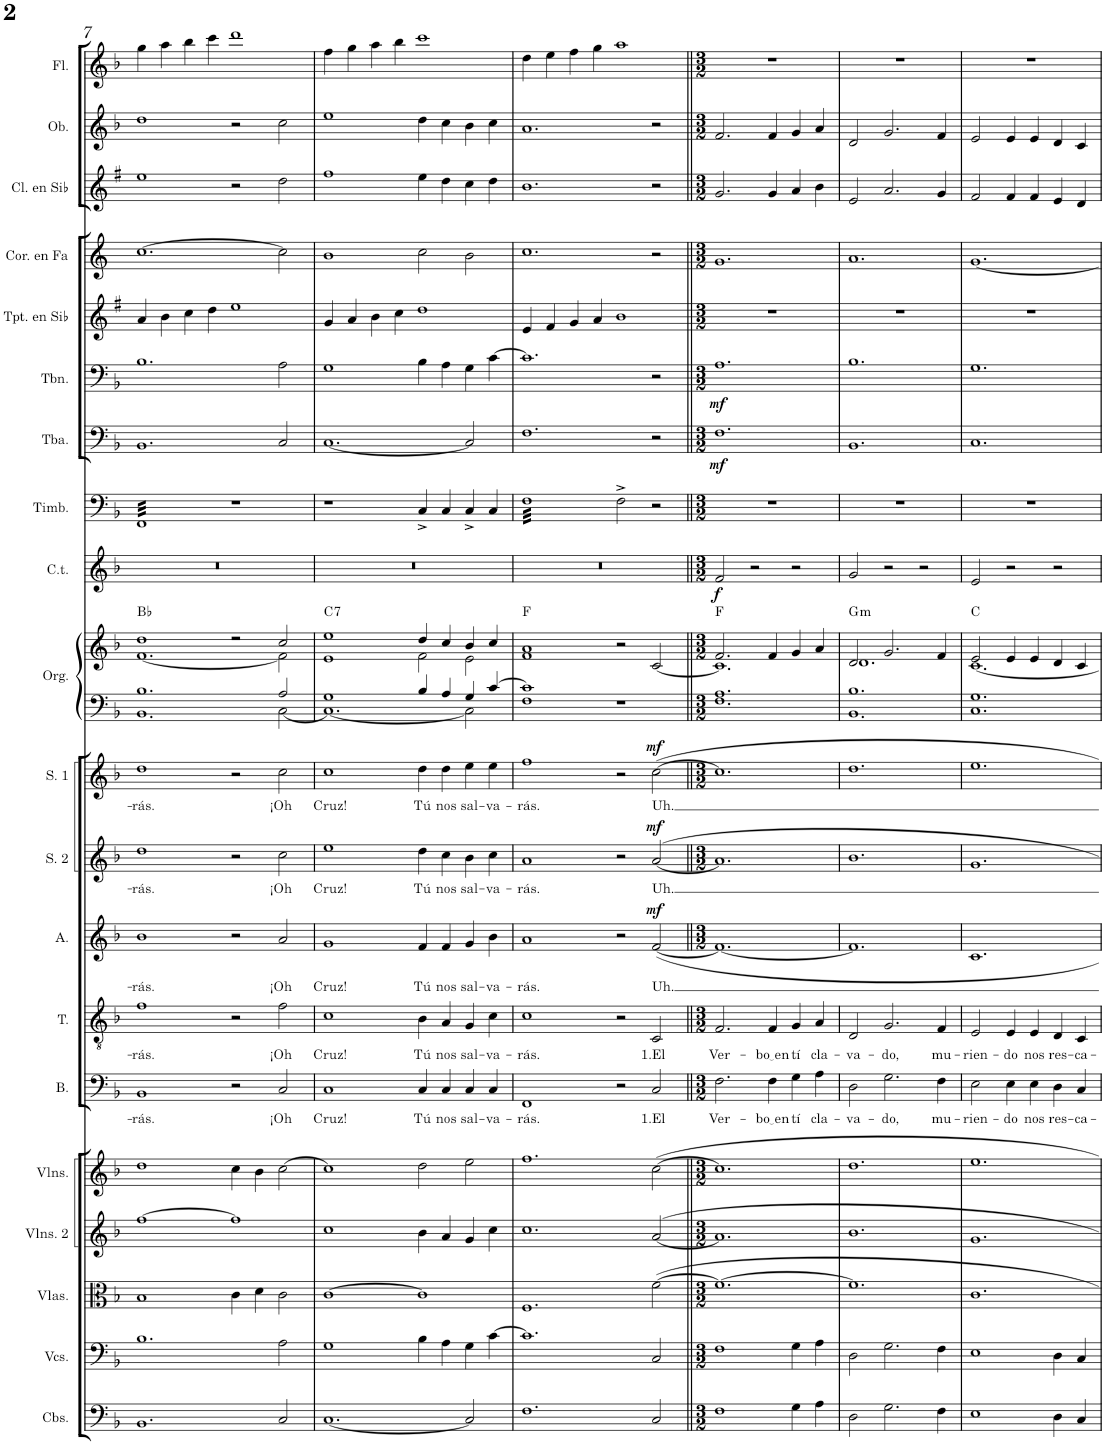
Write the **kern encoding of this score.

**kern	**kern	**kern	**kern	**kern	**kern	**text	**kern	**text	**kern	**text	**dynam	**kern	**text	**dynam	**kern	**text	**dynam	**kern	**kern	**harte	**kern	**dynam	**kern	**kern	**dynam	**kern	**dynam	**kern	**kern	**kern	**kern	**kern
*part20	*part19	*part18	*part17	*part16	*part15	*part15	*part14	*part14	*part13	*part13	*part13	*part12	*part12	*part12	*part11	*part11	*part11	*part10	*part10	*part10	*part9	*part9	*part8	*part7	*part7	*part6	*part6	*part5	*part4	*part3	*part2	*part1
*staff21	*staff20	*staff19	*staff18	*staff17	*staff16	*staff16	*staff15	*staff15	*staff14	*staff14	*staff14	*staff13	*staff13	*staff13	*staff12	*staff12	*staff12	*staff11	*staff10	*	*staff9	*staff9	*staff8	*staff7	*staff7	*staff6	*staff6	*staff5	*staff4	*staff3	*staff2	*staff1
*I"Contrabajos	*I"Violonchelos	*I"Violas	*I"Violines 2	*I"Violines	*I"Bajo	*	*I"Tenor	*	*I"Alto	*	*	*I"Soprano 2	*	*	*I"Soprano 1	*	*	*I"Órgano	*	*	*I"Campanas tubulares	*	*I"Timbales	*I"Tuba	*	*I"Trombón	*	*I"Trompeta en Sib	*I"Corno en Fa	*I"Clarinete en Sib	*I"Oboe	*I"Flauta
*I'Cbs.	*I'Vcs.	*I'Vlas.	*I'Vlns. 2	*I'Vlns.	*I'B.	*	*I'T.	*	*I'A.	*	*	*I'S. 2	*	*	*I'S. 1	*	*	*	*	*	*I'C.t.	*	*I'Timb.	*I'Tba.	*	*I'Tbn.	*	*I'Tpt. en Sib	*I'Cor. en Fa	*I'Cl. en Sib	*I'Ob.	*I'Fl.
!!LO:PB:g=z
*clefF4	*clefF4	*clefC3	*clefG2	*clefG2	*clefF4	*	*clefGv2	*	*clefG2	*	*	*clefG2	*	*	*clefG2	*	*	*clefF4	*clefG2	*	*clefG2	*	*clefF4	*clefF4	*	*clefF4	*	*clefG2	*clefG2	*clefG2	*clefG2	*clefG2
*Trd7c12	*	*	*	*	*	*	*	*	*	*	*	*	*	*	*	*	*	*	*	*	*	*	*	*	*	*	*	*Trd1c2	*Trd4c7	*Trd1c2	*	*
*k[b-]	*k[b-]	*k[b-]	*k[b-]	*k[b-]	*k[b-]	*	*k[b-]	*	*k[b-]	*	*	*k[b-]	*	*	*k[b-]	*	*	*k[b-]	*k[b-]	*	*k[b-]	*	*k[b-]	*k[b-]	*	*k[b-]	*	*k[f#]	*k[]	*k[f#]	*k[b-]	*k[b-]
*M4/2	*M4/2	*M4/2	*M4/2	*M4/2	*M4/2	*	*M4/2	*	*M4/2	*	*	*M4/2	*	*	*M4/2	*	*	*M4/2	*M4/2	*	*M4/2	*	*M4/2	*M4/2	*	*M4/2	*	*M4/2	*M4/2	*M4/2	*M4/2	*M4/2
=7	=7	=7	=7	=7	=7	=7	=7	=7	=7	=7	=7	=7	=7	=7	=7	=7	=7	=7	=7	=7	=7	=7	=7	=7	=7	=7	=7	=7	=7	=7	=7	=7
!	!	!	!	!	!	!LO:LY:b	!	!LO:LY:b	!	!LO:LY:b	!	!	!LO:LY:b	!	!	!LO:LY:b	!	!	!	!	!	!	!	!	!	!	!	!	!	!	!	!
*	*	*	*	*	*	*	*	*	*	*	*	*	*	*	*	*	*	*^	*^	*	*	*	*	*	*	*	*	*	*	*	*	*
*	*	*	*	*	*	*	*	*	*	*	*	*	*	*	*	*	*	*	*	*	*	*	*	*	*tremolo	*	*	*	*	*	*	*	*	*
1.BB-	1.B-	1B-	[1ff	1dd	1BB-	-rás.	1f	-rás.	1b-	-rás.	.	1dd	-rás.	.	1dd	-rás.	.	1.B-	1.BB-	1dd	[1.f	Bb:maj	0r	.	32FFLLL	1.BB-	.	1.B-	.	4a/	[1.cc	1ee	1dd	4gg\
.	.	.	.	.	.	.	.	.	.	.	.	.	.	.	.	.	.	.	.	.	.	.	.	.	32FF	.	.	.	.	.	.	.	.	.
.	.	.	.	.	.	.	.	.	.	.	.	.	.	.	.	.	.	.	.	.	.	.	.	.	32FF	.	.	.	.	.	.	.	.	.
.	.	.	.	.	.	.	.	.	.	.	.	.	.	.	.	.	.	.	.	.	.	.	.	.	32FF	.	.	.	.	.	.	.	.	.
.	.	.	.	.	.	.	.	.	.	.	.	.	.	.	.	.	.	.	.	.	.	.	.	.	32FF	.	.	.	.	.	.	.	.	.
.	.	.	.	.	.	.	.	.	.	.	.	.	.	.	.	.	.	.	.	.	.	.	.	.	32FF	.	.	.	.	.	.	.	.	.
.	.	.	.	.	.	.	.	.	.	.	.	.	.	.	.	.	.	.	.	.	.	.	.	.	32FF	.	.	.	.	.	.	.	.	.
.	.	.	.	.	.	.	.	.	.	.	.	.	.	.	.	.	.	.	.	.	.	.	.	.	32FF	.	.	.	.	.	.	.	.	.
.	.	.	.	.	.	.	.	.	.	.	.	.	.	.	.	.	.	.	.	.	.	.	.	.	32FF	.	.	.	.	4b\	.	.	.	4aa\
.	.	.	.	.	.	.	.	.	.	.	.	.	.	.	.	.	.	.	.	.	.	.	.	.	32FF	.	.	.	.	.	.	.	.	.
.	.	.	.	.	.	.	.	.	.	.	.	.	.	.	.	.	.	.	.	.	.	.	.	.	32FF	.	.	.	.	.	.	.	.	.
.	.	.	.	.	.	.	.	.	.	.	.	.	.	.	.	.	.	.	.	.	.	.	.	.	32FF	.	.	.	.	.	.	.	.	.
.	.	.	.	.	.	.	.	.	.	.	.	.	.	.	.	.	.	.	.	.	.	.	.	.	32FF	.	.	.	.	.	.	.	.	.
.	.	.	.	.	.	.	.	.	.	.	.	.	.	.	.	.	.	.	.	.	.	.	.	.	32FF	.	.	.	.	.	.	.	.	.
.	.	.	.	.	.	.	.	.	.	.	.	.	.	.	.	.	.	.	.	.	.	.	.	.	32FF	.	.	.	.	.	.	.	.	.
.	.	.	.	.	.	.	.	.	.	.	.	.	.	.	.	.	.	.	.	.	.	.	.	.	32FF	.	.	.	.	.	.	.	.	.
.	.	.	.	.	.	.	.	.	.	.	.	.	.	.	.	.	.	.	.	.	.	.	.	.	32FF	.	.	.	.	4cc\	.	.	.	4bb-\
.	.	.	.	.	.	.	.	.	.	.	.	.	.	.	.	.	.	.	.	.	.	.	.	.	32FF	.	.	.	.	.	.	.	.	.
.	.	.	.	.	.	.	.	.	.	.	.	.	.	.	.	.	.	.	.	.	.	.	.	.	32FF	.	.	.	.	.	.	.	.	.
.	.	.	.	.	.	.	.	.	.	.	.	.	.	.	.	.	.	.	.	.	.	.	.	.	32FF	.	.	.	.	.	.	.	.	.
.	.	.	.	.	.	.	.	.	.	.	.	.	.	.	.	.	.	.	.	.	.	.	.	.	32FF	.	.	.	.	.	.	.	.	.
.	.	.	.	.	.	.	.	.	.	.	.	.	.	.	.	.	.	.	.	.	.	.	.	.	32FF	.	.	.	.	.	.	.	.	.
.	.	.	.	.	.	.	.	.	.	.	.	.	.	.	.	.	.	.	.	.	.	.	.	.	32FF	.	.	.	.	.	.	.	.	.
.	.	.	.	.	.	.	.	.	.	.	.	.	.	.	.	.	.	.	.	.	.	.	.	.	32FF	.	.	.	.	.	.	.	.	.
.	.	.	.	.	.	.	.	.	.	.	.	.	.	.	.	.	.	.	.	.	.	.	.	.	32FF	.	.	.	.	4dd\	.	.	.	4ccc\
.	.	.	.	.	.	.	.	.	.	.	.	.	.	.	.	.	.	.	.	.	.	.	.	.	32FF	.	.	.	.	.	.	.	.	.
.	.	.	.	.	.	.	.	.	.	.	.	.	.	.	.	.	.	.	.	.	.	.	.	.	32FF	.	.	.	.	.	.	.	.	.
.	.	.	.	.	.	.	.	.	.	.	.	.	.	.	.	.	.	.	.	.	.	.	.	.	32FF	.	.	.	.	.	.	.	.	.
.	.	.	.	.	.	.	.	.	.	.	.	.	.	.	.	.	.	.	.	.	.	.	.	.	32FF	.	.	.	.	.	.	.	.	.
.	.	.	.	.	.	.	.	.	.	.	.	.	.	.	.	.	.	.	.	.	.	.	.	.	32FF	.	.	.	.	.	.	.	.	.
.	.	.	.	.	.	.	.	.	.	.	.	.	.	.	.	.	.	.	.	.	.	.	.	.	32FF	.	.	.	.	.	.	.	.	.
.	.	.	.	.	.	.	.	.	.	.	.	.	.	.	.	.	.	.	.	.	.	.	.	.	32FFJJJ	.	.	.	.	.	.	.	.	.
*	*	*	*	*	*	*	*	*	*	*	*	*	*	*	*	*	*	*	*	*	*	*	*	*	*Xtremolo	*	*	*	*	*	*	*	*	*
.	.	4c\	1ff]	4cc\	2r	.	2r	.	2r	.	.	2r	.	.	2r	.	.	.	.	2r	.	.	.	.	1r	.	.	.	.	1ee	.	2r	2r	1ddd
.	.	4d\	.	4b-\	.	.	.	.	.	.	.	.	.	.	.	.	.	.	.	.	.	.	.	.	.	.	.	.	.	.	.	.	.	.
!	!	!	!	!	!	!LO:LY:b	!	!LO:LY:b	!	!LO:LY:b	!	!	!LO:LY:b	!	!	!LO:LY:b	!	!	!	!	!	!	!	!	!	!	!	!	!	!	!	!	!	!
2C/	2A\	2c\	.	[2cc\	2C/	¡Oh	2f\	¡Oh	2a/	¡Oh	.	2cc\	¡Oh	.	2cc\	¡Oh	.	2A/	[2C\	2cc/	2f\]	.	.	.	.	2C/	.	2A\	.	.	2cc\]	2dd\	2cc\	.
=8	=8	=8	=8	=8	=8	=8	=8	=8	=8	=8	=8	=8	=8	=8	=8	=8	=8	=8	=8	=8	=8	=8	=8	=8	=8	=8	=8	=8	=8	=8	=8	=8	=8	=8
!	!	!	!	!	!	!LO:LY:b	!	!LO:LY:b	!	!LO:LY:b	!	!	!LO:LY:b	!	!	!LO:LY:b	!	!	!	!	!	!LO:H:kt=7	!	!	!	!	!	!	!	!	!	!	!	!
[1.C	1G	[1c	1cc	1cc]	1C	Cruz!	1c	Cruz!	1g	Cruz!	.	1ee	Cruz!	.	1cc	Cruz!	.	1G	1.C_	1ee	1e	C:7	0r	.	1r	[1.C	.	1G	.	4g/	1b	1ff#	1ee	4ff\
.	.	.	.	.	.	.	.	.	.	.	.	.	.	.	.	.	.	.	.	.	.	.	.	.	.	.	.	.	.	4a/	.	.	.	4gg\
.	.	.	.	.	.	.	.	.	.	.	.	.	.	.	.	.	.	.	.	.	.	.	.	.	.	.	.	.	.	4b\	.	.	.	4aa\
.	.	.	.	.	.	.	.	.	.	.	.	.	.	.	.	.	.	.	.	.	.	.	.	.	.	.	.	.	.	4cc\	.	.	.	4bb-\
!	!	!	!	!	!	!LO:LY:b	!	!LO:LY:b	!	!LO:LY:b	!	!	!LO:LY:b	!	!	!LO:LY:b	!	!	!	!	!	!	!	!	!	!	!	!	!	!	!	!	!	!
.	4B-\	1c]	4b-\	2dd\	4C/	Tú	4B-\	Tú	4f/	Tú	.	4dd\	Tú	.	4dd\	Tú	.	4B-/	.	4dd/	2f\	.	.	.	4C^/	.	.	4B-\	.	1dd	2cc\	4ee\	4dd\	1ccc
!	!	!	!	!	!	!LO:LY:b	!	!LO:LY:b	!	!LO:LY:b	!	!	!LO:LY:b	!	!	!LO:LY:b	!	!	!	!	!	!	!	!	!	!	!	!	!	!	!	!	!	!
.	4A\	.	4a/	.	4C/	nos	4A/	nos	4f/	nos	.	4cc\	nos	.	4dd\	nos	.	4A/	.	4cc/	.	.	.	.	4C/	.	.	4A\	.	.	.	4dd\	4cc\	.
!	!	!	!	!	!	!LO:LY:b	!	!LO:LY:b	!	!LO:LY:b	!	!	!LO:LY:b	!	!	!LO:LY:b	!	!	!	!	!	!	!	!	!	!	!	!	!	!	!	!	!	!
2C/]	4G\	.	4g/	2ee\	4C/	sal-	4G/	sal-	4g/	sal-	.	4b-\	sal-	.	4ee\	sal-	.	4G/	2C\]	4b-/	2e\	.	.	.	4C^/	2C/]	.	4G\	.	.	2b\	4cc\	4b-\	.
!	!	!	!	!	!	!LO:LY:b	!	!LO:LY:b	!	!LO:LY:b	!	!	!LO:LY:b	!	!	!LO:LY:b	!	!	!	!	!	!	!	!	!	!	!	!	!	!	!	!	!	!
.	[4c\	.	4cc\	.	4C/	-va-	4c\	-va-	4b-\	-va-	.	4cc\	-va-	.	4ee\	-va-	.	[4c/	.	4cc/	.	.	.	.	4C/	.	.	[4c\	.	.	.	4dd\	4cc\	.
=9	=9	=9	=9	=9	=9	=9	=9	=9	=9	=9	=9	=9	=9	=9	=9	=9	=9	=9	=9	=9	=9	=9	=9	=9	=9	=9	=9	=9	=9	=9	=9	=9	=9	=9
!	!	!	!	!	!	!LO:LY:b	!	!LO:LY:b	!	!LO:LY:b	!	!	!LO:LY:b	!	!	!LO:LY:b	!	!	!	!	!	!	!	!	!	!	!	!	!	!	!	!	!	!
*	*	*	*	*	*	*	*	*	*	*	*	*	*	*	*	*	*	*	*	*	*	*	*	*	*tremolo	*	*	*	*	*	*	*	*	*
1.F	1.c]	1.F	1.cc	1.ff	1FF	-rás.	1c	-rás.	1a	-rás.	.	1a	-rás.	.	1ff	-rás.	.	1c]	1F	1a	1f	F:maj	0r	.	32FLLL	1.F	.	1.c]	.	4e/	1.cc	1.b	1.a	4dd\
.	.	.	.	.	.	.	.	.	.	.	.	.	.	.	.	.	.	.	.	.	.	.	.	.	32F	.	.	.	.	.	.	.	.	.
.	.	.	.	.	.	.	.	.	.	.	.	.	.	.	.	.	.	.	.	.	.	.	.	.	32F	.	.	.	.	.	.	.	.	.
.	.	.	.	.	.	.	.	.	.	.	.	.	.	.	.	.	.	.	.	.	.	.	.	.	32F	.	.	.	.	.	.	.	.	.
.	.	.	.	.	.	.	.	.	.	.	.	.	.	.	.	.	.	.	.	.	.	.	.	.	32F	.	.	.	.	.	.	.	.	.
.	.	.	.	.	.	.	.	.	.	.	.	.	.	.	.	.	.	.	.	.	.	.	.	.	32F	.	.	.	.	.	.	.	.	.
.	.	.	.	.	.	.	.	.	.	.	.	.	.	.	.	.	.	.	.	.	.	.	.	.	32F	.	.	.	.	.	.	.	.	.
.	.	.	.	.	.	.	.	.	.	.	.	.	.	.	.	.	.	.	.	.	.	.	.	.	32F	.	.	.	.	.	.	.	.	.
.	.	.	.	.	.	.	.	.	.	.	.	.	.	.	.	.	.	.	.	.	.	.	.	.	32F	.	.	.	.	4f#/	.	.	.	4ee\
.	.	.	.	.	.	.	.	.	.	.	.	.	.	.	.	.	.	.	.	.	.	.	.	.	32F	.	.	.	.	.	.	.	.	.
.	.	.	.	.	.	.	.	.	.	.	.	.	.	.	.	.	.	.	.	.	.	.	.	.	32F	.	.	.	.	.	.	.	.	.
.	.	.	.	.	.	.	.	.	.	.	.	.	.	.	.	.	.	.	.	.	.	.	.	.	32F	.	.	.	.	.	.	.	.	.
.	.	.	.	.	.	.	.	.	.	.	.	.	.	.	.	.	.	.	.	.	.	.	.	.	32F	.	.	.	.	.	.	.	.	.
.	.	.	.	.	.	.	.	.	.	.	.	.	.	.	.	.	.	.	.	.	.	.	.	.	32F	.	.	.	.	.	.	.	.	.
.	.	.	.	.	.	.	.	.	.	.	.	.	.	.	.	.	.	.	.	.	.	.	.	.	32F	.	.	.	.	.	.	.	.	.
.	.	.	.	.	.	.	.	.	.	.	.	.	.	.	.	.	.	.	.	.	.	.	.	.	32F	.	.	.	.	.	.	.	.	.
.	.	.	.	.	.	.	.	.	.	.	.	.	.	.	.	.	.	.	.	.	.	.	.	.	32F	.	.	.	.	4g/	.	.	.	4ff\
.	.	.	.	.	.	.	.	.	.	.	.	.	.	.	.	.	.	.	.	.	.	.	.	.	32F	.	.	.	.	.	.	.	.	.
.	.	.	.	.	.	.	.	.	.	.	.	.	.	.	.	.	.	.	.	.	.	.	.	.	32F	.	.	.	.	.	.	.	.	.
.	.	.	.	.	.	.	.	.	.	.	.	.	.	.	.	.	.	.	.	.	.	.	.	.	32F	.	.	.	.	.	.	.	.	.
.	.	.	.	.	.	.	.	.	.	.	.	.	.	.	.	.	.	.	.	.	.	.	.	.	32F	.	.	.	.	.	.	.	.	.
.	.	.	.	.	.	.	.	.	.	.	.	.	.	.	.	.	.	.	.	.	.	.	.	.	32F	.	.	.	.	.	.	.	.	.
.	.	.	.	.	.	.	.	.	.	.	.	.	.	.	.	.	.	.	.	.	.	.	.	.	32F	.	.	.	.	.	.	.	.	.
.	.	.	.	.	.	.	.	.	.	.	.	.	.	.	.	.	.	.	.	.	.	.	.	.	32F	.	.	.	.	.	.	.	.	.
.	.	.	.	.	.	.	.	.	.	.	.	.	.	.	.	.	.	.	.	.	.	.	.	.	32F	.	.	.	.	4a/	.	.	.	4gg\
.	.	.	.	.	.	.	.	.	.	.	.	.	.	.	.	.	.	.	.	.	.	.	.	.	32F	.	.	.	.	.	.	.	.	.
.	.	.	.	.	.	.	.	.	.	.	.	.	.	.	.	.	.	.	.	.	.	.	.	.	32F	.	.	.	.	.	.	.	.	.
.	.	.	.	.	.	.	.	.	.	.	.	.	.	.	.	.	.	.	.	.	.	.	.	.	32F	.	.	.	.	.	.	.	.	.
.	.	.	.	.	.	.	.	.	.	.	.	.	.	.	.	.	.	.	.	.	.	.	.	.	32F	.	.	.	.	.	.	.	.	.
.	.	.	.	.	.	.	.	.	.	.	.	.	.	.	.	.	.	.	.	.	.	.	.	.	32F	.	.	.	.	.	.	.	.	.
.	.	.	.	.	.	.	.	.	.	.	.	.	.	.	.	.	.	.	.	.	.	.	.	.	32F	.	.	.	.	.	.	.	.	.
.	.	.	.	.	.	.	.	.	.	.	.	.	.	.	.	.	.	.	.	.	.	.	.	.	32FJJJ	.	.	.	.	.	.	.	.	.
*	*	*	*	*	*	*	*	*	*	*	*	*	*	*	*	*	*	*	*	*	*	*	*	*	*Xtremolo	*	*	*	*	*	*	*	*	*
.	.	.	.	.	2r	.	2r	.	2r	.	.	2r	.	.	2r	.	.	1r	1ryy	2r	1ryy	.	.	.	2F^\	.	.	.	.	1b	.	.	.	1aa
!	!	!	!	!	!	!LO:LY:b	!	!LO:LY:b	!	!LO:LY:b	!LO:DY:a	!	!LO:LY:b	!LO:DY:a	!	!LO:LY:b	!LO:DY:a	!	!	!	!	!	!	!	!	!	!	!	!	!	!	!	!	!
2C/	2C/	[2f\	[2a/	[2cc\	2C/	1.El	2C/	1.El	[2f/	Uh.	mf	[2a/	Uh.	mf	[2cc\	Uh.	mf	.	.	[2c/	.	.	.	.	2r	2r	.	2r	.	.	2r	2r	2r	.
=10||	=10||	=10||	=10||	=10||	=10||	=10||	=10||	=10||	=10||	=10||	=10||	=10||	=10||	=10||	=10||	=10||	=10||	=10||	=10||	=10||	=10||	=10||	=10||	=10||	=10||	=10||	=10||	=10||	=10||	=10||	=10||	=10||	=10||	=10||
*M3/2	*M3/2	*M3/2	*M3/2	*M3/2	*M3/2	*	*M3/2	*	*M3/2	*	*	*M3/2	*	*	*M3/2	*	*	*M3/2	*	*M3/2	*	*	*M3/2	*	*M3/2	*M3/2	*	*M3/2	*	*M3/2	*M3/2	*M3/2	*M3/2	*M3/2
!	!	!	!	!	!	!LO:LY:b	!	!LO:LY:b	!	!	!	!	!	!	!	!	!	!	!	!	!	!	!	!LO:DY:b	!	!	!LO:DY:b	!	!LO:DY:b	!	!	!	!	!
1F	1F	1.f_	1.a]	1.cc]	2.F\	Ver-	2.F/	Ver-	1.f_	.	.	1.a]	.	.	1.cc]	.	.	1.A	1.F	2.f/	1.c]	F:maj	2f/	f	1.r	1.F	mf	1.A	mf	1.r	1.g	2.g/	2.f/	1.r
.	.	.	.	.	.	.	.	.	.	.	.	.	.	.	.	.	.	.	.	.	.	.	2r	.	.	.	.	.	.	.	.	.	.	.
!	!	!	!	!	!	!LO:LY:b	!	!LO:LY:b	!	!	!	!	!	!	!	!	!	!	!	!	!	!	!	!	!	!	!	!	!	!	!	!	!	!
.	.	.	.	.	4F\	bo en	4F/	bo en	.	.	.	.	.	.	.	.	.	.	.	4f/	.	.	.	.	.	.	.	.	.	.	.	4g/	4f/	.
!	!	!	!	!	!	!LO:LY:b	!	!LO:LY:b	!	!	!	!	!	!	!	!	!	!	!	!	!	!	!	!	!	!	!	!	!	!	!	!	!	!
4G\	4G\	.	.	.	4G\	tí	4G/	tí	.	.	.	.	.	.	.	.	.	.	.	4g/	.	.	2r	.	.	.	.	.	.	.	.	4a/	4g/	.
!	!	!	!	!	!	!LO:LY:b	!	!LO:LY:b	!	!	!	!	!	!	!	!	!	!	!	!	!	!	!	!	!	!	!	!	!	!	!	!	!	!
4A\	4A\	.	.	.	4A\	cla-	4A/	cla-	.	.	.	.	.	.	.	.	.	.	.	4a/	.	.	.	.	.	.	.	.	.	.	.	4b\	4a/	.
=11	=11	=11	=11	=11	=11	=11	=11	=11	=11	=11	=11	=11	=11	=11	=11	=11	=11	=11	=11	=11	=11	=11	=11	=11	=11	=11	=11	=11	=11	=11	=11	=11	=11	=11
!	!	!	!	!	!	!LO:LY:b	!	!LO:LY:b	!	!	!	!	!	!	!	!	!	!	!	!	!	!LO:H:kt=m	!	!	!	!	!	!	!	!	!	!	!	!
2D\	2D\	1.f]	1.b-	1.dd	2D\	-va-	2D/	-va-	1.f]	.	.	1.b-	.	.	1.dd	.	.	1.B-	1.BB-	2d/	1.d	G:min	2g/	.	1.r	1.BB-	.	1.B-	.	1.r	1.a	2e/	2d/	1.r
!	!	!	!	!	!	!LO:LY:b	!	!LO:LY:b	!	!	!	!	!	!	!	!	!	!	!	!	!	!	!	!	!	!	!	!	!	!	!	!	!	!
2.G\	2.G\	.	.	.	2.G\	-do,	2.G/	-do,	.	.	.	.	.	.	.	.	.	.	.	2.g/	.	.	2r	.	.	.	.	.	.	.	.	2.a/	2.g/	.
.	.	.	.	.	.	.	.	.	.	.	.	.	.	.	.	.	.	.	.	.	.	.	2r	.	.	.	.	.	.	.	.	.	.	.
!	!	!	!	!	!	!LO:LY:b	!	!LO:LY:b	!	!	!	!	!	!	!	!	!	!	!	!	!	!	!	!	!	!	!	!	!	!	!	!	!	!
4F\	4F\	.	.	.	4F\	mu-	4F/	mu-	.	.	.	.	.	.	.	.	.	.	.	4f/	.	.	.	.	.	.	.	.	.	.	.	4g/	4f/	.
=12	=12	=12	=12	=12	=12	=12	=12	=12	=12	=12	=12	=12	=12	=12	=12	=12	=12	=12	=12	=12	=12	=12	=12	=12	=12	=12	=12	=12	=12	=12	=12	=12	=12	=12
!	!	!	!	!	!	!LO:LY:b	!	!LO:LY:b	!	!	!	!	!	!	!	!	!	!	!	!	!	!	!	!	!	!	!	!	!	!	!	!	!	!
1E	1E	1.c	1.g	1.ee	2E\	-rien-	2E/	-rien-	1.c	.	.	1.g	.	.	1.ee	.	.	1.G	1.C	2e/	[1.c	C:maj	2e/	.	1.r	1.C	.	1.G	.	1.r	[1.g	2f#/	2e/	1.r
!	!	!	!	!	!	!LO:LY:b	!	!LO:LY:b	!	!	!	!	!	!	!	!	!	!	!	!	!	!	!	!	!	!	!	!	!	!	!	!	!	!
.	.	.	.	.	4E\	-do	4E/	-do	.	.	.	.	.	.	.	.	.	.	.	4e/	.	.	2r	.	.	.	.	.	.	.	.	4f#/	4e/	.
!	!	!	!	!	!	!LO:LY:b	!	!LO:LY:b	!	!	!	!	!	!	!	!	!	!	!	!	!	!	!	!	!	!	!	!	!	!	!	!	!	!
.	.	.	.	.	4E\	nos	4E/	nos	.	.	.	.	.	.	.	.	.	.	.	4e/	.	.	.	.	.	.	.	.	.	.	.	4f#/	4e/	.
!	!	!	!	!	!	!LO:LY:b	!	!LO:LY:b	!	!	!	!	!	!	!	!	!	!	!	!	!	!	!	!	!	!	!	!	!	!	!	!	!	!
4D\	4D\	.	.	.	4D\	res-	4D/	res-	.	.	.	.	.	.	.	.	.	.	.	4d/	.	.	2r	.	.	.	.	.	.	.	.	4e/	4d/	.
!	!	!	!	!	!	!LO:LY:b	!	!LO:LY:b	!	!	!	!	!	!	!	!	!	!	!	!	!	!	!	!	!	!	!	!	!	!	!	!	!	!
4C/	4C/	.	.	.	4C/	-ca-	4C/	-ca-	.	.	.	.	.	.	.	.	.	.	.	4c/	.	.	.	.	.	.	.	.	.	.	.	4d/	4c/	.
*	*	*	*	*	*	*	*	*	*	*	*	*	*	*	*	*	*	*v	*v	*	*	*	*	*	*	*	*	*	*	*	*	*	*	*
*	*	*	*	*	*	*	*	*	*	*	*	*	*	*	*	*	*	*	*v	*v	*	*	*	*	*	*	*	*	*	*	*	*	*
=	=	=	=	=	=	=	=	=	=	=	=	=	=	=	=	=	=	=	=	=	=	=	=	=	=	=	=	=	=	=	=	=
*-	*-	*-	*-	*-	*-	*-	*-	*-	*-	*-	*-	*-	*-	*-	*-	*-	*-	*-	*-	*-	*-	*-	*-	*-	*-	*-	*-	*-	*-	*-	*-	*-
